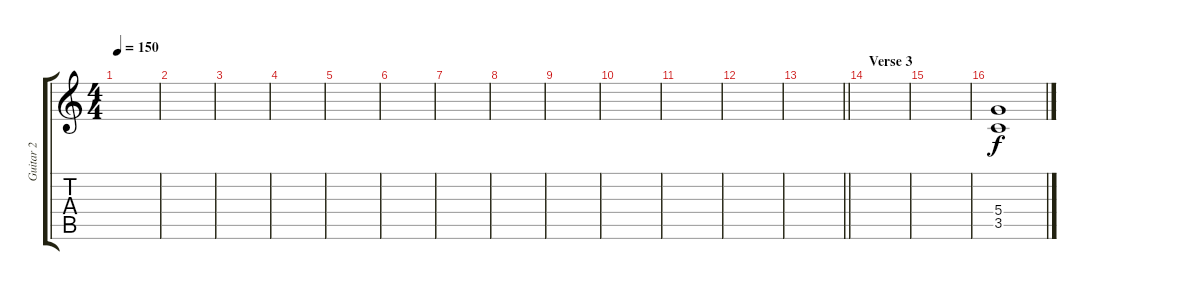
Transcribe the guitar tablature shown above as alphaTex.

\track ("Guitar 2" "Guitar 2") {instrument distortionguitar}
\staff {score tabs}
\tuning (E4 B3 G3 D3 A2 E2) {hide}
\ts (4 4)
\tempo 150
\clef g2
\ks c
|
|
|
|
|
|
|
|
|
|
|
|
\barLineRight lightlight
|
\section ("" "Verse 3")
|
|
(5.4 3.5).1
